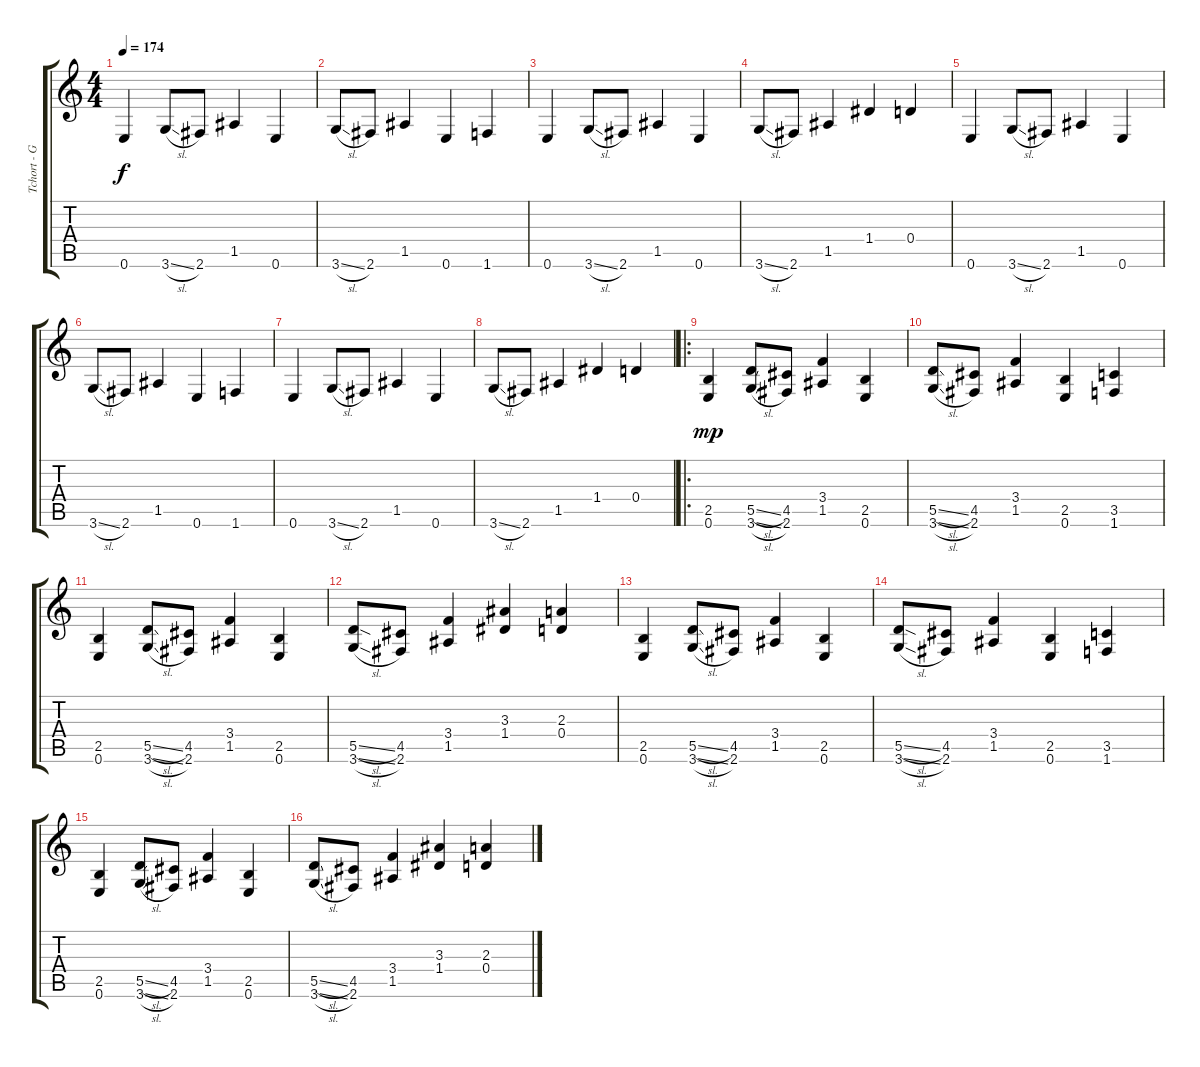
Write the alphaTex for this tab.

\track ("Tchort - Guitar" "Tchort - G") {instrument distortionguitar}
\staff {score tabs}
\tuning (E4 B3 G3 D3 A2 E2) {hide}
\ts (4 4)
\tempo 174
\clef g2
\ks c
0.6.4{dy f instrument distortionguitar} 3.6{sl}.8 2.6.8 1.5.4 0.6.4 |
3.6{sl}.8 2.6.8 1.5.4 0.6.4 1.6.4 |
0.6.4 3.6{sl}.8 2.6.8 1.5.4 0.6.4 |
3.6{sl}.8 2.6.8 1.5.4 1.4.4 0.4.4 |
0.6.4 3.6{sl}.8 2.6.8 1.5.4 0.6.4 |
3.6{sl}.8 2.6.8 1.5.4 0.6.4 1.6.4 |
0.6.4 3.6{sl}.8 2.6.8 1.5.4 0.6.4 |
3.6{sl}.8 2.6.8 1.5.4 1.4.4 0.4.4 |
\ro
(2.5 0.6).4{dy mp} (5.5{sl} 3.6{sl}).8 (4.5 2.6).8 (3.4 1.5).4 (2.5 0.6).4 |
(5.5{sl} 3.6{sl}).8 (4.5 2.6).8 (3.4 1.5).4 (2.5 0.6).4 (3.5 1.6).4 |
(2.5 0.6).4 (5.5{sl} 3.6{sl}).8 (4.5 2.6).8 (3.4 1.5).4 (2.5 0.6).4 |
(5.5{sl} 3.6{sl}).8 (4.5 2.6).8 (3.4 1.5).4 (3.3 1.4).4 (2.3 0.4).4 |
(2.5 0.6).4 (5.5{sl} 3.6{sl}).8 (4.5 2.6).8 (3.4 1.5).4 (2.5 0.6).4 |
(5.5{sl} 3.6{sl}).8 (4.5 2.6).8 (3.4 1.5).4 (2.5 0.6).4 (3.5 1.6).4 |
(2.5 0.6).4 (5.5{sl} 3.6{sl}).8 (4.5 2.6).8 (3.4 1.5).4 (2.5 0.6).4 |
(5.5{sl} 3.6{sl}).8 (4.5 2.6).8 (3.4 1.5).4 (3.3 1.4).4 (2.3 0.4).4
